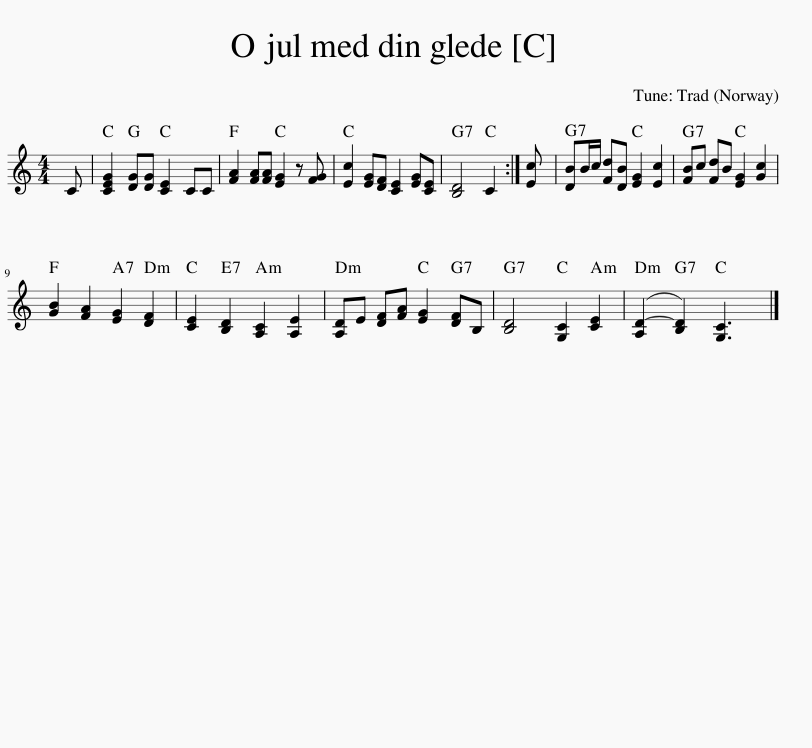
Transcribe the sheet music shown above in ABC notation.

X:1
L:1/8
M:4/4
I:linebreak $
K:C
V:1 treble
V:1
 C | [CEG]2 [DG][DG] [CE]2 CC | [FA]2 [FA][FA] [EG]2 z [FG] | [Ec]2 [EG][DF] [CE]2 [EG][CE] | [B,D]4 C2 :| %5
 [Ec] | [DB]B/c/ [Fd][DB] [EG]2 [Ec]2 | [FB]c [Fd]B [EG]2 [Gc]2 |$ [GB]2 [FA]2 [EG]2 [DF]2 | [CE]2 [B,D]2 [A,C]2 [A,E]2 | %10
 [A,D]E [DF][FA] [EG]2 [DF]B, | [B,D]4 [G,C]2 [CE]2 | ([A,D-]2 [B,D]2) [G,C]3 |] %13
